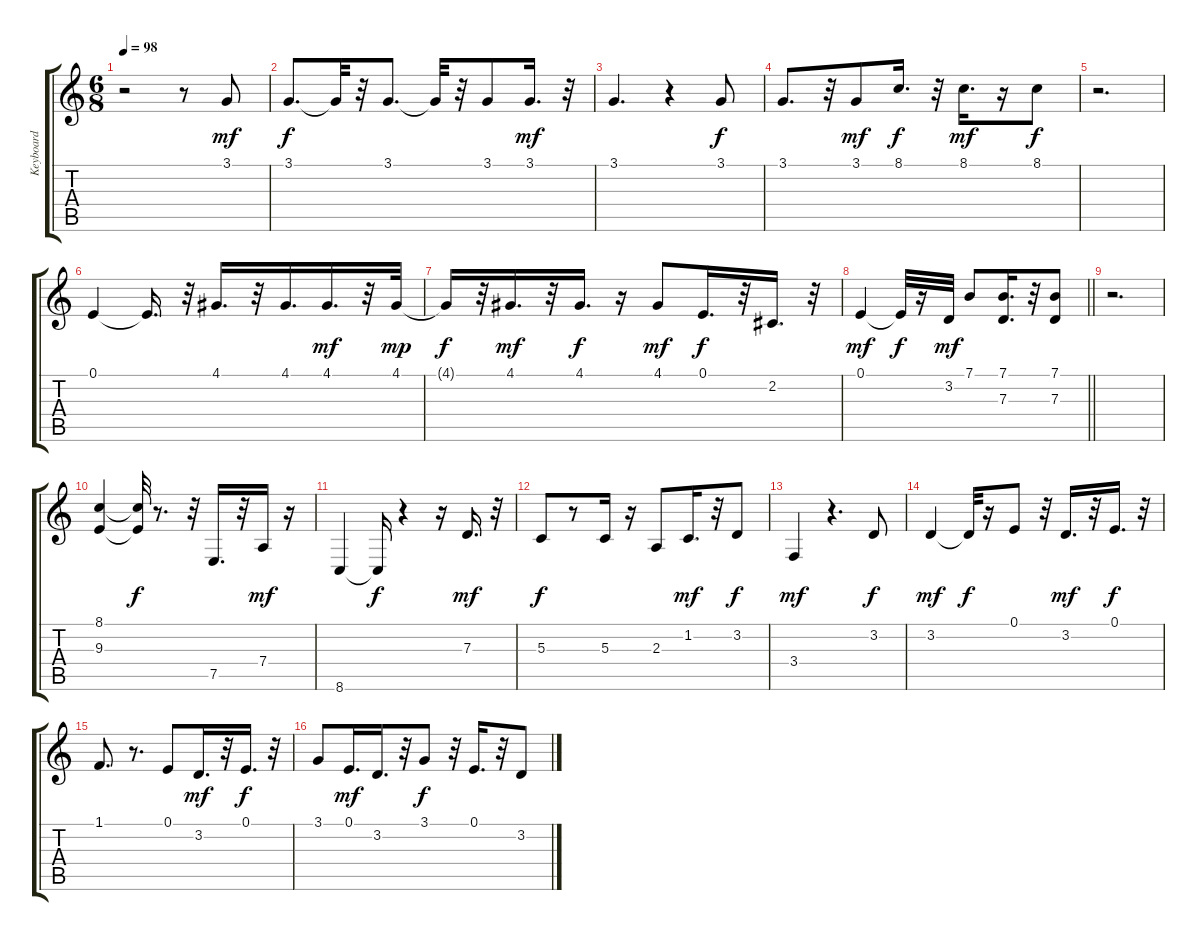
\track ("Keyboard" "Keyboard") {instrument sitar}
\staff {score tabs}
\tuning (E4 B3 G3 D3 A2 E2) {hide}
\ts (6 8)
\tempo 98
\clef g2
\ks c
r.2{dy f} r.8 3.1.8{dy mf} |
3.1.8{d dy f} 3.1{t}.32 r.32 3.1.8{d} 3.1{t}.32 r.32 3.1.8 3.1.16{d dy mf} r.32 |
3.1.4{d} r.4 3.1.8{dy f} |
3.1.8{d} r.32 3.1.8{dy mf} 8.1.16{d dy f} r.32 8.1.16{d dy mf} r.16 8.1.8{dy f} |
r.2{d} |
0.1.4 0.1{t}.16{d} r.32 4.1.16{d} r.32 4.1.16{d} 4.1.16{d dy mf} r.32 4.1.32{dy mp} |
4.1{t}.16{dy f} r.32 4.1.16{d dy mf} r.32 4.1.16{d dy f} r.16 4.1.8{dy mf} 0.1.16{d dy f} r.32 2.2.16{d} r.32 |
\barLineRight lightlight
0.1.4{dy mf} 0.1{t}.32{dy f} r.16 3.2.32{dy mf} 7.1.8 (7.1 7.3).16{d} r.32 (7.1 7.3).8 |
r.2{d} |
(8.1 9.3).4 (8.1{t} 9.3{t}).32{dy f} r.8{d} r.32 7.5.16{d} r.32 7.4.16{dy mf} r.16 |
8.6.4 8.6{t}.16{dy f} r.4 r.16 7.3.16{d dy mf} r.32 |
5.3.8{dy f} r.8 5.3.16 r.16 2.3.8 1.2.16{d dy mf} r.32 3.2.8{dy f} |
3.4.4{dy mf} r.4{d} 3.2.8{dy f} |
3.2.4{dy mf} 3.2{t}.32{dy f} r.16 0.1.8 r.32 3.2.16{d dy mf} r.32 0.1.16{d dy f} r.32 |
1.1.8{d} r.8{d} 0.1.8 3.2.16{d dy mf} r.32 0.1.16{d dy f} r.32 |
3.1.8 0.1.16{d dy mf} 3.2.16{d} r.32 3.1.8{dy f} r.32 0.1.16{d} r.32 3.2.8
